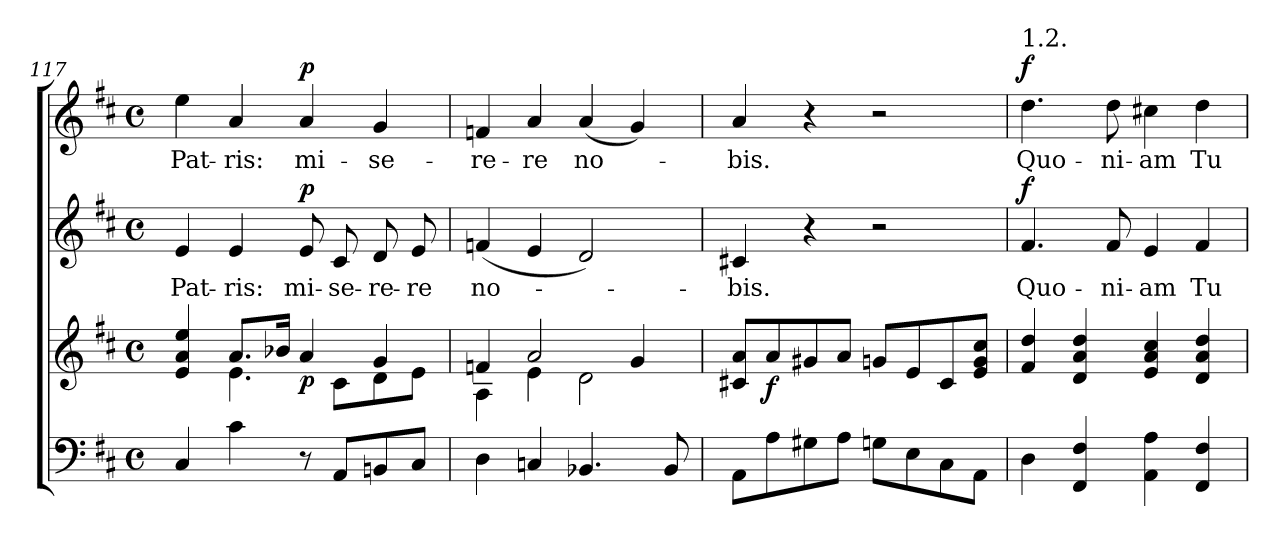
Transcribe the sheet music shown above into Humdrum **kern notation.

**kern	**kern	**dynam	**kern	**text	**dynam	**kern	**text	**dynam
*part3	*part3	*part3	*part2	*part2	*part2	*part1	*part1	*part1
*staff4	*staff3	*staff3/4	*staff2	*staff2	*staff2	*staff1	*staff1	*staff1
*clefF4	*clefG2	*	*clefG2	*	*	*clefG2	*	*
*ITrd1c2	*ITrd1c2	*	*ITrd1c2	*	*	*ITrd1c2	*	*
*k[]	*k[]	*	*k[]	*	*	*k[]	*	*
*C:	*C:	*	*C:	*	*	*C:	*	*
*M4/4	*M4/4	*	*M4/4	*	*	*M4/4	*	*
*met(c)	*met(c)	*	*met(c)	*	*	*met(c)	*	*
=117	=117	=117	=117	=117	=117	=117	=117	=117
*	*^	*	*	*	*	*	*	*
!	!	!	!	!	!LO:LY:b	!	!	!LO:LY:b	!
4BB/	4d/ 4g/ 4dd/	4a\yy	.	4d/	Pat-	.	4dd\	Pat-	.
!	!	!	!	!	!LO:LY:b	!	!	!LO:LY:b	!
4B\	8.g/L	4.d\	.	4d/	-ris:	.	4g/	-ris:	.
.	16a-X/Jk	.	.	.	.	.	.	.	.
!	!	!	!LO:DY:b	!	!LO:LY:b	!LO:DY:a	!	!LO:LY:b	!LO:DY:a
8r	4g/	.	p	8d/	mi-	p	4g/	mi-	p
!	!	!	!	!	!LO:LY:b	!	!	!	!
8GG/L	.	8B\L	.	8B/	-se-	.	.	.	.
!	!	!	!	!	!LO:LY:b	!	!	!LO:LY:b	!
8AAn/	4f/	8c\	.	8c/	-re-	.	4f/	-se-	.
!	!	!	!	!	!LO:LY:b	!	!	!	!
8BB/J	.	8d\J	.	8d/	-re	.	.	.	.
=118	=118	=118	=118	=118	=118	=118	=118	=118	=118
!	!	!	!	!	!LO:LY:b	!	!	!LO:LY:b	!
4C\	4e-X/	4G\	.	(<4e-X/	no-	.	4e-X/	-re-	.
!	!	!	!	!	!	!	!	!LO:LY:b	!
4BB-X/	2g/	4d\	.	4d/	.	.	4g/	-re	.
!	!	!	!	!	!	!	!	!LO:LY:b	!
4.AA-X/	.	2c\	.	2c/)	.	.	(<4g/	no-	.
.	4f/	.	.	.	.	.	4f/)	.	.
8AA-/	.	.	.	.	.	.	.	.	.
*	*v	*v	*	*	*	*	*	*	*
=119	=119	=119	=119	=119	=119	=119	=119	=119
!	!	!	!	!LO:LY:b	!	!	!LO:LY:b	!
8GG\L	8Bn/ 8g/L	.	4Bn/	-bis.	.	4g/	-bis.	.
!	!	!LO:DY:b	!	!	!	!	!	!
8G\	8g/	f	.	.	.	.	.	.
8F#X\	8f#X/	.	4r	.	.	4r	.	.
8G\J	8g/J	.	.	.	.	.	.	.
8Fn\L	8fn/L	.	2r	.	.	2r	.	.
8D\	8d/	.	.	.	.	.	.	.
8BB\	8B/	.	.	.	.	.	.	.
8GG\J	8d/ 8f/ 8b/J	.	.	.	.	.	.	.
!!LO:LB:g=z
=120	=120	=120	=120	=120	=120	=120	=120	=120
!	!	!	!	!	!	!LO:TX:a:t=1.2.	!	!
!	!	!	!	!LO:LY:b	!LO:DY:a	!	!LO:LY:b	!LO:DY:a
4C\	4e/ 4cc/	.	4.e/	Quo-	f	4.cc\	Quo-	f
4EE/ 4E/	4c/ 4g/ 4cc/	.	.	.	.	.	.	.
!	!	!	!	!LO:LY:b	!	!	!LO:LY:b	!
.	.	.	8e/	-ni-	.	8cc\	-ni-	.
!	!	!	!	!LO:LY:b	!	!	!LO:LY:b	!
4GG\ 4G\	4d/ 4g/ 4b/	.	4d/	-am	.	4bn\	-am	.
!	!	!	!	!LO:LY:b	!	!	!LO:LY:b	!
4EE/ 4E/	4c/ 4g/ 4cc/	.	4e/	Tu	.	4cc\	Tu	.
=	=	=	=	=	=	=	=	=
*-	*-	*-	*-	*-	*-	*-	*-	*-
